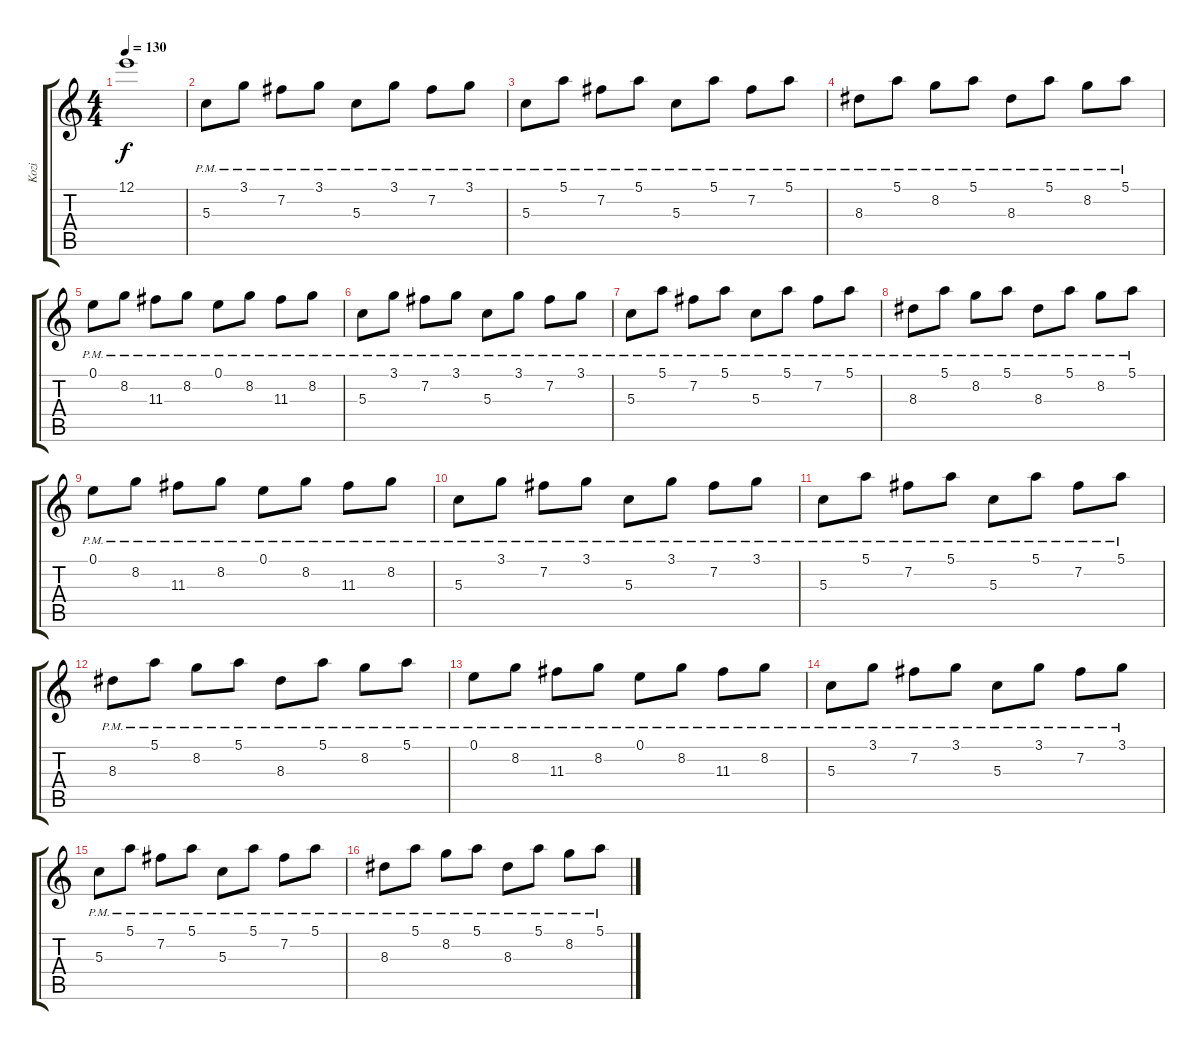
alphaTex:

\track ("Kozi" "Kozi") {instrument electricguitarclean}
\staff {score tabs}
\tuning (E4 B3 G3 D3 A2 E2) {hide}
\ts (4 4)
\tempo 130
\clef g2
\ks c
12.1{t}.1{dy f} |
5.3{pm}.8{balance 6 instrument acousticguitarsteel} 3.1{pm}.8 7.2{pm}.8 3.1{pm}.8 5.3{pm}.8 3.1{pm}.8 7.2{pm}.8 3.1{pm}.8 |
5.3{pm}.8 5.1{pm}.8 7.2{pm}.8 5.1{pm}.8 5.3{pm}.8 5.1{pm}.8 7.2{pm}.8 5.1{pm}.8 |
8.3{pm}.8 5.1{pm}.8 8.2{pm}.8 5.1{pm}.8 8.3{pm}.8 5.1{pm}.8 8.2{pm}.8 5.1{pm}.8 |
0.1{pm}.8 8.2{pm}.8 11.3{pm}.8 8.2{pm}.8 0.1{pm}.8 8.2{pm}.8 11.3{pm}.8 8.2{pm}.8 |
5.3{pm}.8 3.1{pm}.8 7.2{pm}.8 3.1{pm}.8 5.3{pm}.8 3.1{pm}.8 7.2{pm}.8 3.1{pm}.8 |
5.3{pm}.8 5.1{pm}.8 7.2{pm}.8 5.1{pm}.8 5.3{pm}.8 5.1{pm}.8 7.2{pm}.8 5.1{pm}.8 |
8.3{pm}.8 5.1{pm}.8 8.2{pm}.8 5.1{pm}.8 8.3{pm}.8 5.1{pm}.8 8.2{pm}.8 5.1{pm}.8 |
0.1{pm}.8 8.2{pm}.8 11.3{pm}.8 8.2{pm}.8 0.1{pm}.8 8.2{pm}.8 11.3{pm}.8 8.2{pm}.8 |
5.3{pm}.8 3.1{pm}.8 7.2{pm}.8 3.1{pm}.8 5.3{pm}.8 3.1{pm}.8 7.2{pm}.8 3.1{pm}.8 |
5.3{pm}.8 5.1{pm}.8 7.2{pm}.8 5.1{pm}.8 5.3{pm}.8 5.1{pm}.8 7.2{pm}.8 5.1{pm}.8 |
8.3{pm}.8 5.1{pm}.8 8.2{pm}.8 5.1{pm}.8 8.3{pm}.8 5.1{pm}.8 8.2{pm}.8 5.1{pm}.8 |
0.1{pm}.8 8.2{pm}.8 11.3{pm}.8 8.2{pm}.8 0.1{pm}.8 8.2{pm}.8 11.3{pm}.8 8.2{pm}.8 |
5.3{pm}.8 3.1{pm}.8 7.2{pm}.8 3.1{pm}.8 5.3{pm}.8 3.1{pm}.8 7.2{pm}.8 3.1{pm}.8 |
5.3{pm}.8 5.1{pm}.8 7.2{pm}.8 5.1{pm}.8 5.3{pm}.8 5.1{pm}.8 7.2{pm}.8 5.1{pm}.8 |
8.3{pm}.8 5.1{pm}.8 8.2{pm}.8 5.1{pm}.8 8.3{pm}.8 5.1{pm}.8 8.2{pm}.8 5.1{pm}.8
